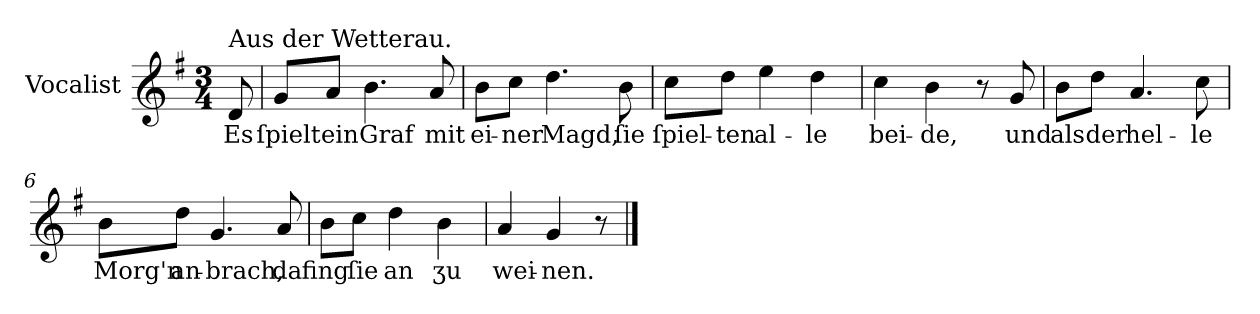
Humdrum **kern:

**kern	**text
*part1	*part1
*staff1	*staff1
*I"Vocalist	*
*k[f#]	*
*M3/4	*
=	=
!LO:TX:a:t=Aus der Wetterau.	!
8d	Es
=1	=1
8gL	ſpielt
8aJ	ein
4.b	Graf
8a	mit
=2	=2
8bL	ei-
8ccJ	-ner
4.dd	Magd,
8b	ſie
=3	=3
8ccL	ſpiel-
8ddJ	-ten
4ee	al-
4dd	-le
=4	=4
4cc	bei-
4b	-de,
8r	.
8g	und
=5	=5
8bL	als
8ddJ	der
4.a	hel-
8cc	-le
=6	=6
8bL	Morg'n
8ddJ	an-
4.g	-brach,
8a	da
=7	=7
8bL	fing
8ccJ	ſie
4dd	an
4b	ʒu
=8	=8
4a	wei-
4g	-nen.
8r	.
==	==
*-	*-
